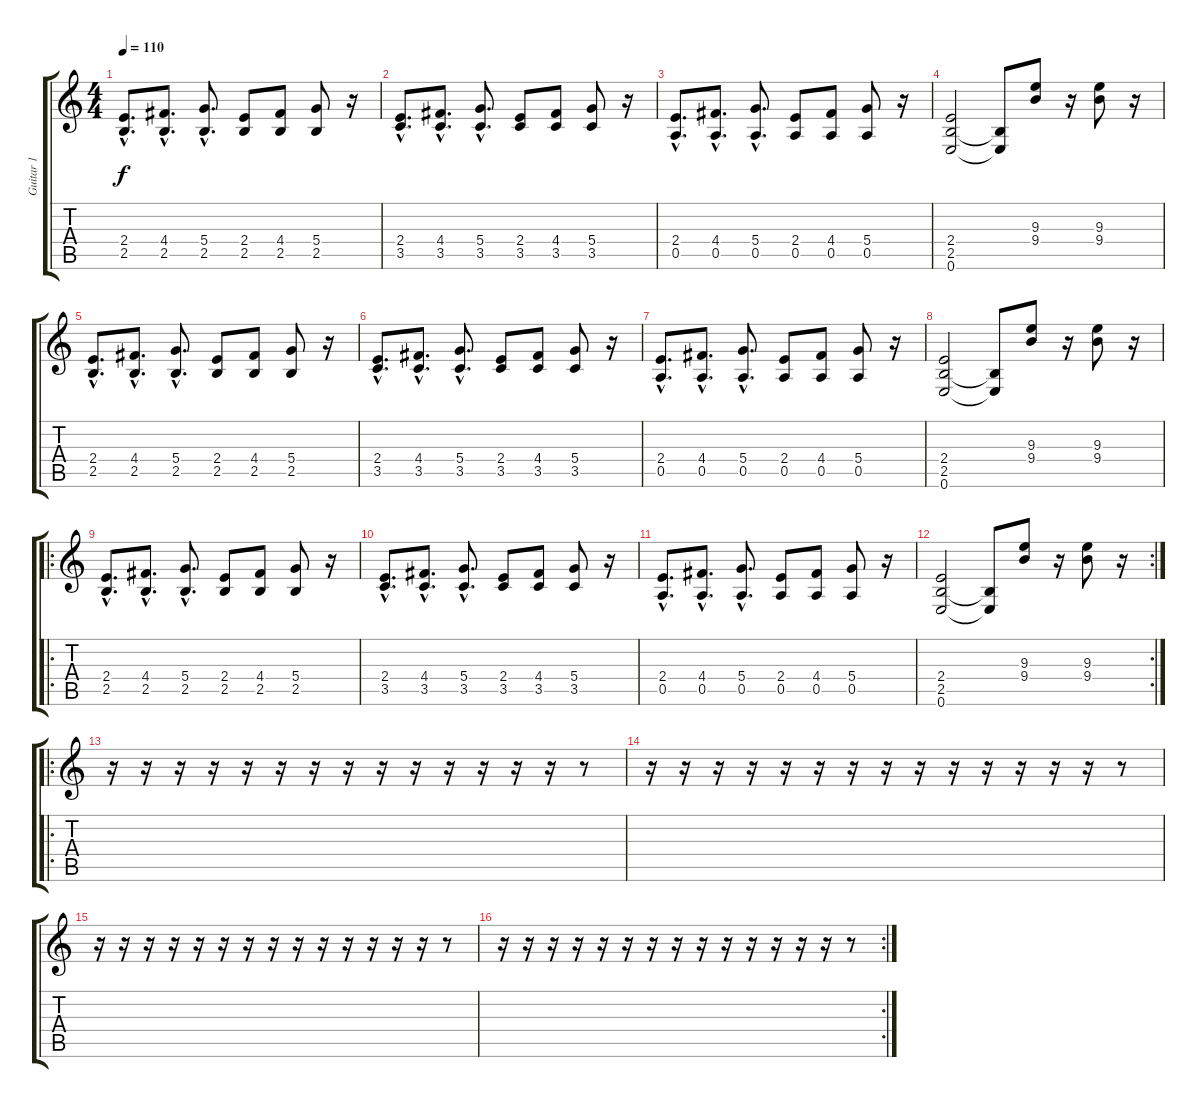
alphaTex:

\track ("Guitar 1" "Guitar 1") {instrument overdrivenguitar}
\staff {score tabs}
\tuning (E4 B3 G3 D3 A2 E2) {hide}
\ts (4 4)
\tempo 110
\clef g2
\ks c
(2.4{hac} 2.5{hac}).8{d dy f instrument overdrivenguitar} (4.4{hac} 2.5{hac}).8{d} (5.4{hac} 2.5{hac}).8{d} (2.4 2.5).8 (4.4 2.5).8 (5.4 2.5).8 r.16 |
(2.4{hac} 3.5{hac}).8{d} (4.4{hac} 3.5{hac}).8{d} (5.4{hac} 3.5{hac}).8{d} (2.4 3.5).8 (4.4 3.5).8 (5.4 3.5).8 r.16 |
(2.4{hac} 0.5{hac}).8{d} (4.4{hac} 0.5{hac}).8{d} (5.4{hac} 0.5{hac}).8{d} (2.4 0.5).8 (4.4 0.5).8 (5.4 0.5).8 r.16 |
(2.4 2.5 0.6).2 (2.5{t} 0.6{t}).8 (9.3 9.4).8 r.16 (9.3 9.4).8 r.16 |
(2.4{hac} 2.5{hac}).8{d} (4.4{hac} 2.5{hac}).8{d} (5.4{hac} 2.5{hac}).8{d} (2.4 2.5).8 (4.4 2.5).8 (5.4 2.5).8 r.16 |
(2.4{hac} 3.5{hac}).8{d} (4.4{hac} 3.5{hac}).8{d} (5.4{hac} 3.5{hac}).8{d} (2.4 3.5).8 (4.4 3.5).8 (5.4 3.5).8 r.16 |
(2.4{hac} 0.5{hac}).8{d} (4.4{hac} 0.5{hac}).8{d} (5.4{hac} 0.5{hac}).8{d} (2.4 0.5).8 (4.4 0.5).8 (5.4 0.5).8 r.16 |
(2.4 2.5 0.6).2 (2.5{t} 0.6{t}).8 (9.3 9.4).8 r.16 (9.3 9.4).8 r.16 |
\ro
(2.4{hac} 2.5{hac}).8{d} (4.4{hac} 2.5{hac}).8{d} (5.4{hac} 2.5{hac}).8{d} (2.4 2.5).8 (4.4 2.5).8 (5.4 2.5).8 r.16 |
(2.4{hac} 3.5{hac}).8{d} (4.4{hac} 3.5{hac}).8{d} (5.4{hac} 3.5{hac}).8{d} (2.4 3.5).8 (4.4 3.5).8 (5.4 3.5).8 r.16 |
(2.4{hac} 0.5{hac}).8{d} (4.4{hac} 0.5{hac}).8{d} (5.4{hac} 0.5{hac}).8{d} (2.4 0.5).8 (4.4 0.5).8 (5.4 0.5).8 r.16 |
\rc 2
(2.4 2.5 0.6).2 (2.5{t} 0.6{t}).8 (9.3 9.4).8 r.16 (9.3 9.4).8 r.16 |
\ro
r.16{volume 7 instrument electricguitarclean} r.16 r.16 r.16 r.16 r.16 r.16 r.16 r.16 r.16 r.16 r.16 r.16 r.16 r.8 |
r.16 r.16 r.16 r.16 r.16 r.16 r.16 r.16 r.16 r.16 r.16 r.16 r.16 r.16 r.8 |
r.16 r.16 r.16 r.16 r.16 r.16 r.16 r.16 r.16 r.16 r.16 r.16 r.16 r.16 r.8 |
\rc 2
r.16 r.16 r.16 r.16 r.16 r.16 r.16 r.16 r.16 r.16 r.16 r.16 r.16 r.16 r.8
